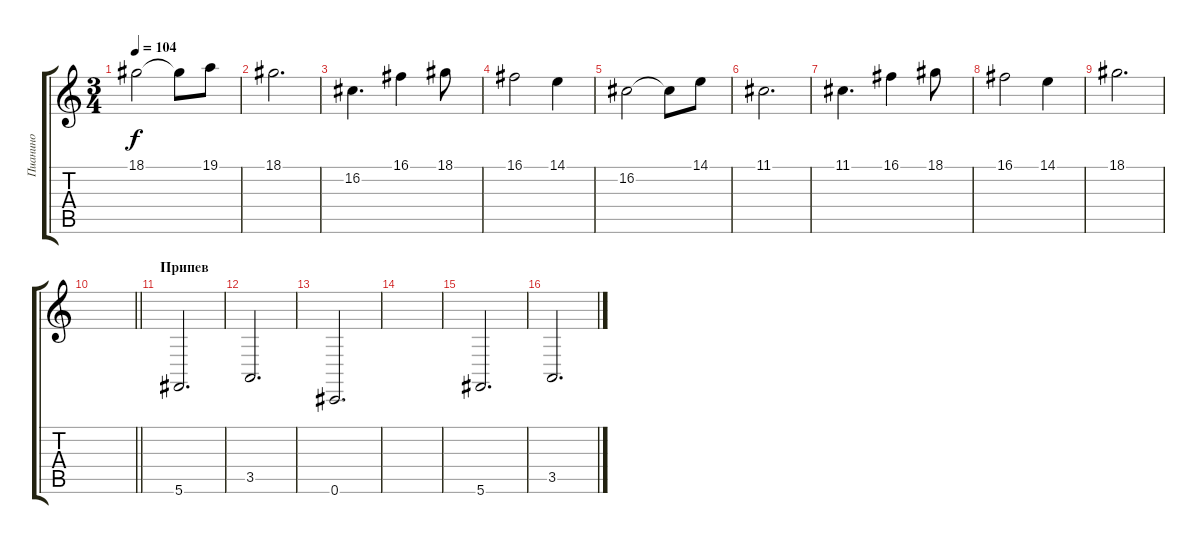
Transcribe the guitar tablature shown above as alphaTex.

\track ("Пианино" "Пианино") {instrument brightacousticpiano}
\staff {score tabs}
\tuning (D4 A3 F3 C3 Gb2 Db2) {hide}
\ts (3 4)
\tempo 104
\clef g2
\ks c
18.1.2{dy f} 18.1{t}.8 19.1.8 |
18.1.2{d} |
16.2.4{d} 16.1.4 18.1.8 |
16.1.2 14.1.4 |
16.2.2 16.2{t}.8 14.1.8 |
11.1.2{d} |
11.1.4{d} 16.1.4 18.1.8 |
16.1.2 14.1.4 |
18.1.2{d} |
\barLineRight lightlight
|
\section ("" "Припев")
5.6.2{d} |
3.5.2{d} |
0.6.2{d} |
|
5.6.2{d} |
3.5.2{d}
